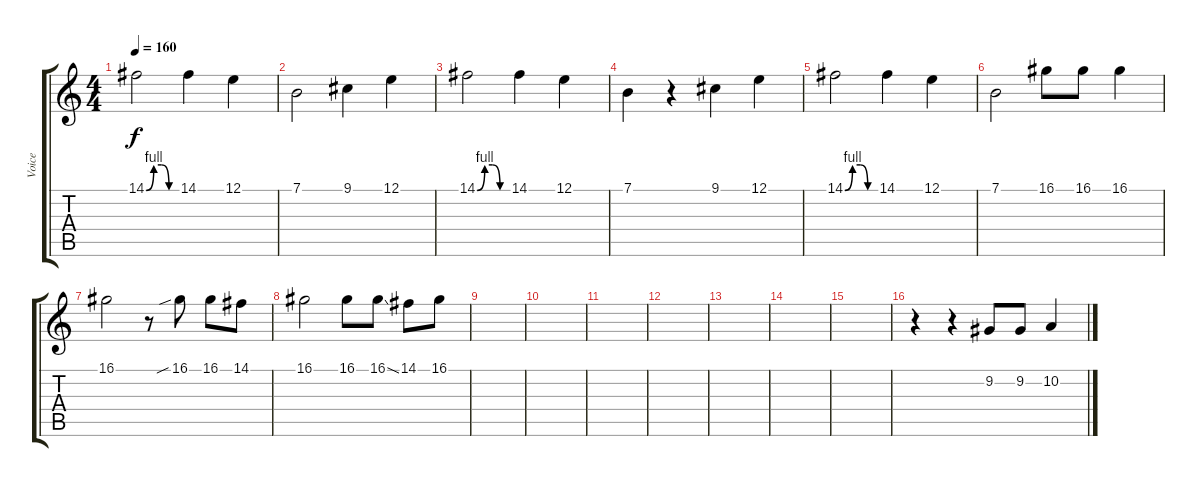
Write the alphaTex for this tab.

\track ("Voice" "Voice") {instrument sopranosax}
\staff {score tabs}
\tuning (E4 B3 G3 D3 A2 E2) {hide}
\ts (4 4)
\tempo 160
\clef g2
\ks c
14.1{be (custom 0 0 15 4 30 4 45 0 60 0)}.2{dy f} 14.1.4 12.1.4 |
7.1.2 9.1.4 12.1.4 |
14.1{be (custom 0 0 15 4 30 4 45 0 60 0)}.2 14.1.4 12.1.4 |
7.1.4 r.4 9.1.4 12.1.4 |
14.1{be (custom 0 0 15 4 30 4 45 0 60 0)}.2 14.1.4 12.1.4 |
7.1.2 16.1.8 16.1.8 16.1.4 |
16.1.2 r.8 16.1{sib}.8 16.1.8 14.1.8 |
16.1.2 16.1.8 16.1{ss}.8 14.1.8 16.1.8 |
|
|
|
|
|
|
|
r.4 r.4 9.2.8 9.2.8 10.2.4
